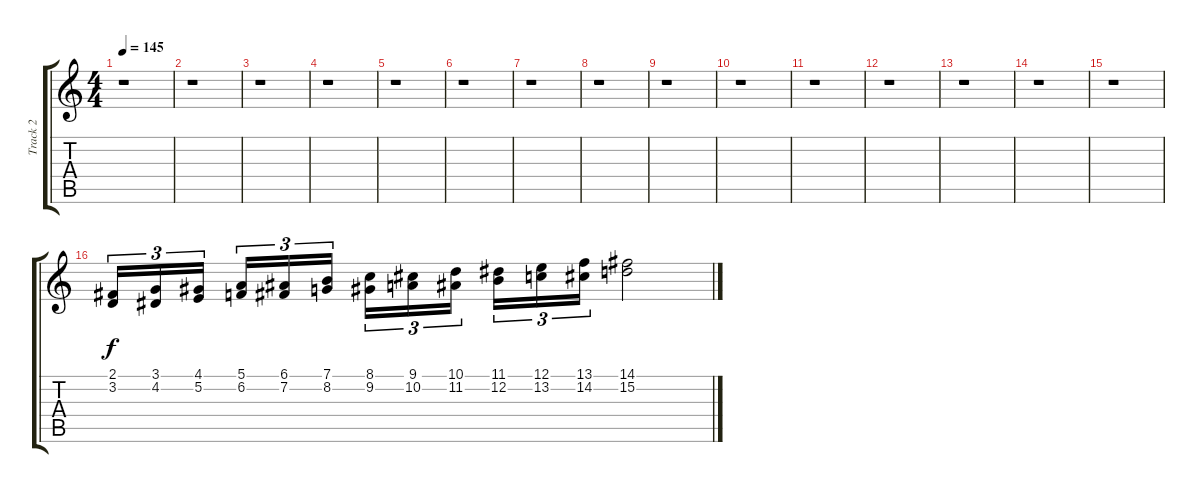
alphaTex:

\track ("Track 2" "Track 2") {instrument lead2sawtooth}
\staff {score tabs}
\tuning (E4 B3 G3 D3 A2 E2) {hide}
\ts (4 4)
\tempo 145
\clef g2
\ks c
r.1{dy ff} |
r.1 |
r.1 |
r.1 |
r.1 |
r.1 |
r.1 |
r.1 |
r.1 |
r.1 |
r.1 |
r.1 |
r.1 |
r.1 |
r.1 |
(2.1 3.2).16{tu (3 2) dy f} (3.1 4.2).16{tu (3 2)} (4.1 5.2).16{tu (3 2) beam splitsecondary} (5.1 6.2).16{tu (3 2)} (6.1 7.2).16{tu (3 2)} (7.1 8.2).16{tu (3 2)} (8.1 9.2).16{tu (3 2)} (9.1 10.2).16{tu (3 2)} (10.1 11.2).16{tu (3 2) beam splitsecondary} (11.1 12.2).16{tu (3 2)} (12.1 13.2).16{tu (3 2)} (13.1 14.2).16{tu (3 2)} (14.1 15.2).2
